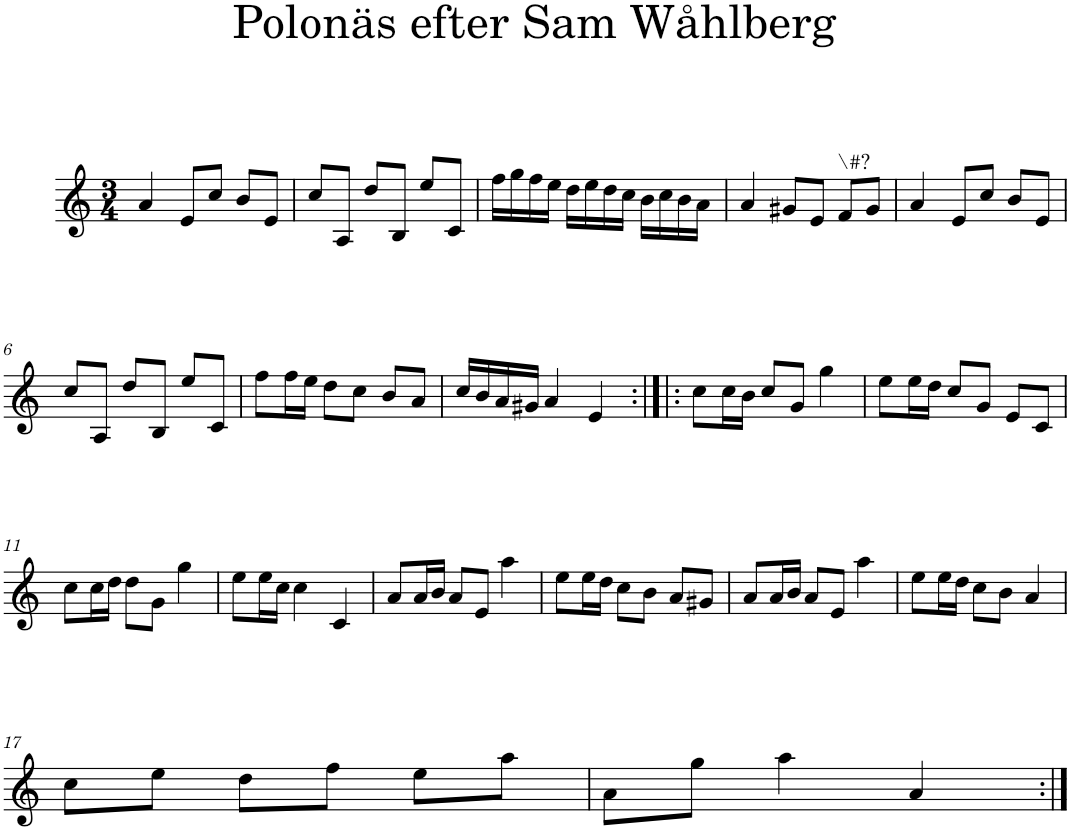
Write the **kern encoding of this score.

**kern
*part1
*staff1
*I"Piano
*I'Pno
*clefG2
*k[]
*M3/4
=1
4a/
8e/L
8cc/J
8b/L
8e/J
=2
8cc/L
8A/J
8dd/L
8B/J
8ee/L
8c/J
=3
16ff\LL
16gg\
16ff\
16ee\JJ
16dd\LL
16ee\
16dd\
16cc\JJ
16b\LL
16cc\
16b\
16a\JJ
=4
4a/
8g#X/L
8e/J
!LO:TX:a:t=\#?
8f/L
8g#/J
=5
4a/
8e/L
8cc/J
8b/L
8e/J
!!LO:LB:g=z
=6
8cc/L
8A/J
8dd/L
8B/J
8ee/L
8c/J
=7
8ff\L
16ff\L
16ee\JJ
8dd\L
8cc\J
8b/L
8a/J
=8
16cc/LL
16b/
16a/
16g#X/JJ
4a/
4e/
=9:|!|:
8cc\L
16cc\L
16b\JJ
8cc/L
8g/J
4gg\
=10
8ee\L
16ee\L
16dd\JJ
8cc/L
8g/J
8e/L
8c/J
!!LO:LB:g=z
=11
8cc\L
16cc\L
16dd\JJ
8dd\L
8g\J
4gg\
=12
8ee\L
16ee\L
16cc\JJ
4cc\
4c/
=13
8a/L
16a/L
16b/JJ
8a/L
8e/J
4aa\
=14
8ee\L
16ee\L
16dd\JJ
8cc\L
8b\J
8a/L
8g#X/J
=15
8a/L
16a/L
16b/JJ
8a/L
8e/J
4aa\
=16
8ee\L
16ee\L
16dd\JJ
8cc\L
8b\J
4a/
!!LO:LB:g=z
=17
8cc\L
8ee\J
8dd\L
8ff\J
8ee\L
8aa\J
=18
8a\L
8gg\J
4aa\
4a/
=:|!
*-
